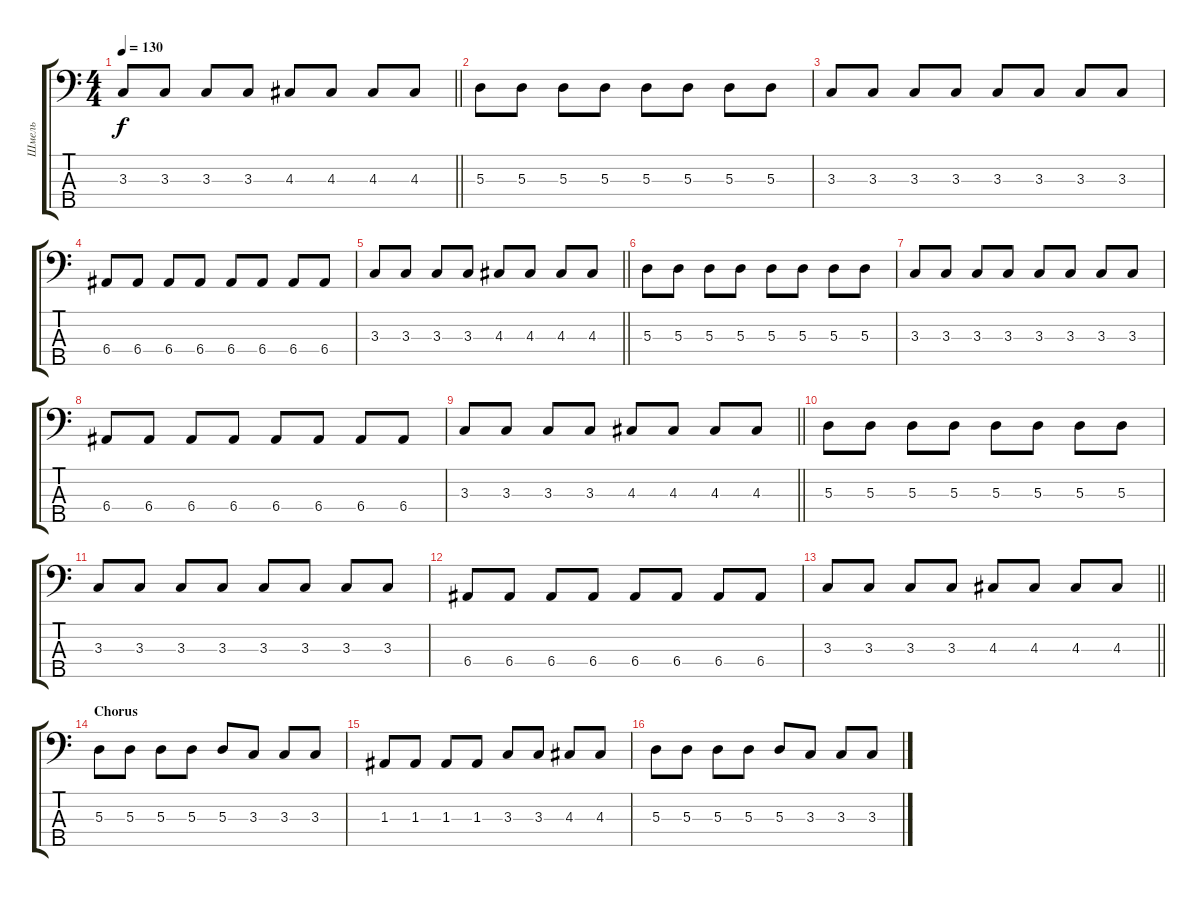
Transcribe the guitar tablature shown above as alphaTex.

\track ("Шмель" "Шмель") {instrument electricbassfinger}
\staff {score tabs}
\tuning (G2 D2 A1 E1 B0) {hide}
\ts (4 4)
\tempo 130
\clef f4
\barLineRight lightlight
\ks c
3.3.8{dy f} 3.3.8 3.3.8 3.3.8 4.3.8 4.3.8 4.3.8 4.3.8 |
5.3.8 5.3.8 5.3.8 5.3.8 5.3.8 5.3.8 5.3.8 5.3.8 |
3.3.8 3.3.8 3.3.8 3.3.8 3.3.8 3.3.8 3.3.8 3.3.8 |
6.4.8 6.4.8 6.4.8 6.4.8 6.4.8 6.4.8 6.4.8 6.4.8 |
\barLineRight lightlight
3.3.8 3.3.8 3.3.8 3.3.8 4.3.8 4.3.8 4.3.8 4.3.8 |
5.3.8 5.3.8 5.3.8 5.3.8 5.3.8 5.3.8 5.3.8 5.3.8 |
3.3.8 3.3.8 3.3.8 3.3.8 3.3.8 3.3.8 3.3.8 3.3.8 |
6.4.8 6.4.8 6.4.8 6.4.8 6.4.8 6.4.8 6.4.8 6.4.8 |
\barLineRight lightlight
3.3.8 3.3.8 3.3.8 3.3.8 4.3.8 4.3.8 4.3.8 4.3.8 |
5.3.8 5.3.8 5.3.8 5.3.8 5.3.8 5.3.8 5.3.8 5.3.8 |
3.3.8 3.3.8 3.3.8 3.3.8 3.3.8 3.3.8 3.3.8 3.3.8 |
6.4.8 6.4.8 6.4.8 6.4.8 6.4.8 6.4.8 6.4.8 6.4.8 |
\barLineRight lightlight
3.3.8 3.3.8 3.3.8 3.3.8 4.3.8 4.3.8 4.3.8 4.3.8 |
\section ("" "Chorus")
5.3.8 5.3.8 5.3.8 5.3.8 5.3.8 3.3.8 3.3.8 3.3.8 |
1.3.8 1.3.8 1.3.8 1.3.8 3.3.8 3.3.8 4.3.8 4.3.8 |
5.3.8 5.3.8 5.3.8 5.3.8 5.3.8 3.3.8 3.3.8 3.3.8
